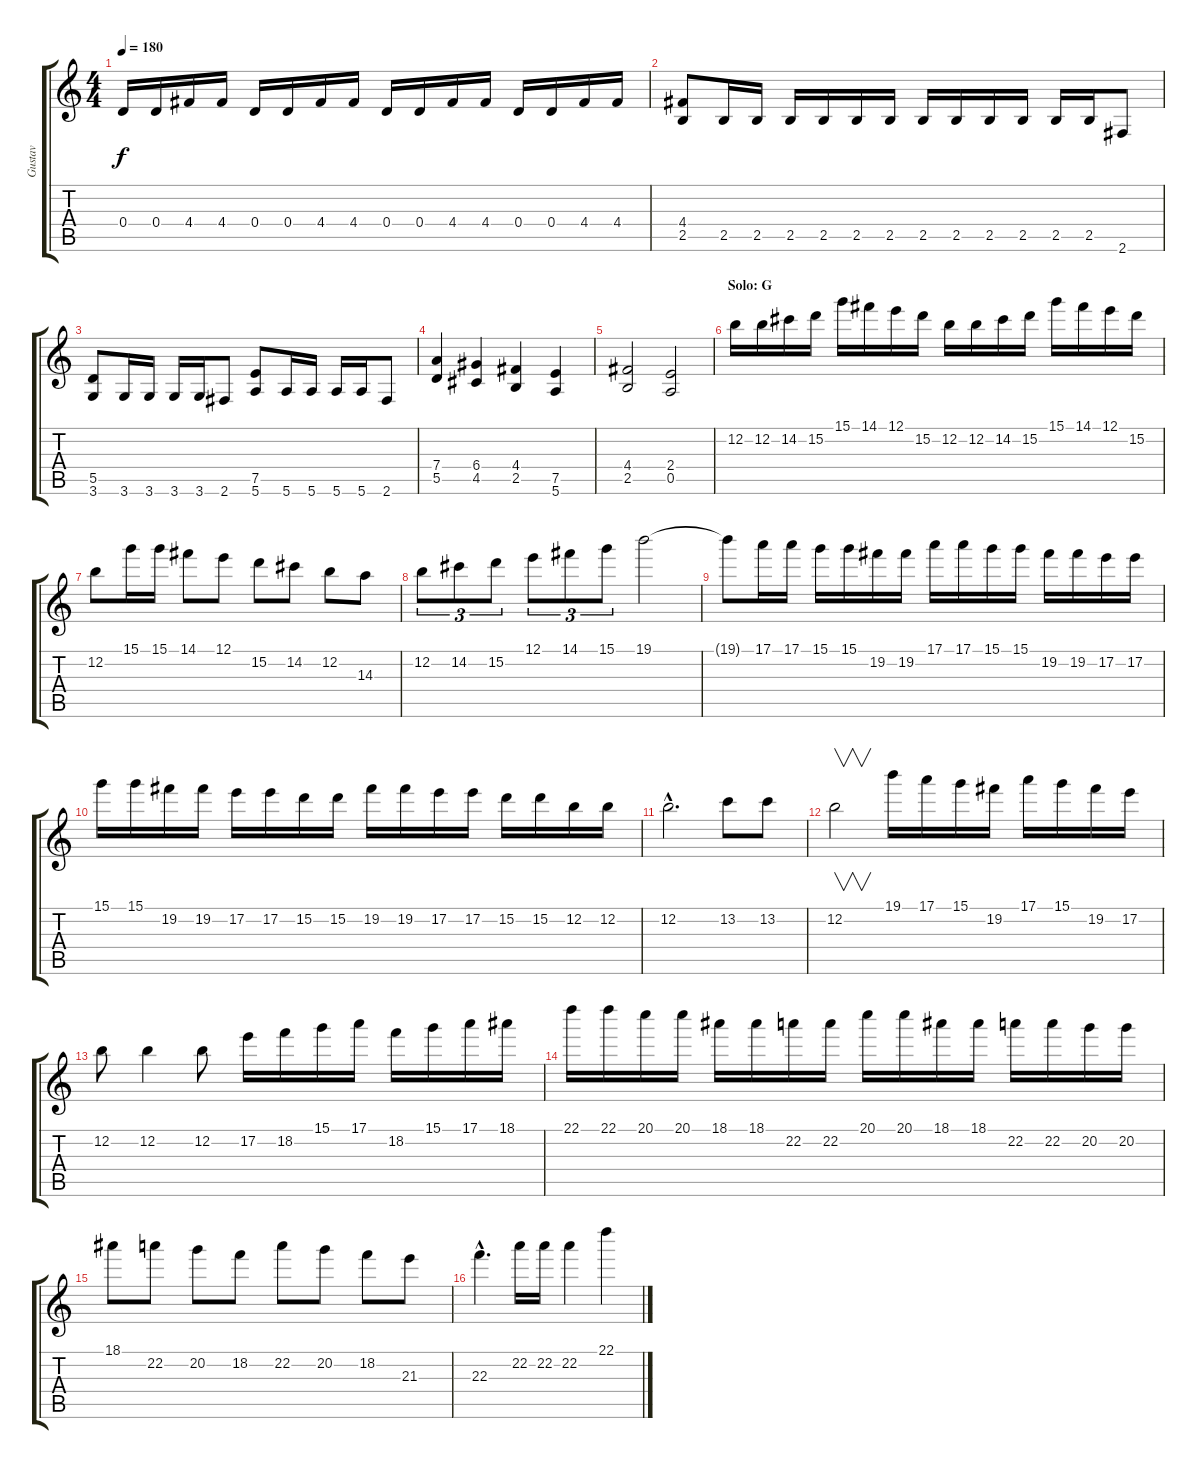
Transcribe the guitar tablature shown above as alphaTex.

\track ("Gustav" "Gustav") {instrument distortionguitar}
\staff {score tabs}
\tuning (E4 B3 G3 D3 A2 E2) {hide}
\ts (4 4)
\tempo 180
\clef g2
\ks c
0.4.16{dy f} 0.4.16 4.4.16 4.4.16 0.4.16 0.4.16 4.4.16 4.4.16 0.4.16 0.4.16 4.4.16 4.4.16 0.4.16 0.4.16 4.4.16 4.4.16 |
(4.4 2.5).8 2.5.16 2.5.16 2.5.16 2.5.16 2.5.16 2.5.16 2.5.16 2.5.16 2.5.16 2.5.16 2.5.16 2.5.16 2.6.8 |
(5.5 3.6).8 3.6.16 3.6.16 3.6.16 3.6.16 2.6.8 (7.5 5.6).8 5.6.16 5.6.16 5.6.16 5.6.16 2.6.8 |
(7.4 5.5).4 (6.4 4.5).4 (4.4 2.5).4 (7.5 5.6).4 |
(4.4 2.5).2 (2.4 0.5).2 |
\section ("" "Solo: G")
12.2.16 12.2.16 14.2.16 15.2.16 15.1.16 14.1.16 12.1.16 15.2.16 12.2.16 12.2.16 14.2.16 15.2.16 15.1.16 14.1.16 12.1.16 15.2.16 |
12.2.8 15.1.16 15.1.16 14.1.8 12.1.8 15.2.8 14.2.8 12.2.8 14.3.8 |
12.2.8{tu (3 2)} 14.2.8{tu (3 2)} 15.2.8{tu (3 2)} 12.1.8{tu (3 2)} 14.1.8{tu (3 2)} 15.1.8{tu (3 2)} 19.1.2 |
19.1{t}.8 17.1.16 17.1.16 15.1.16 15.1.16 19.2.16 19.2.16 17.1.16 17.1.16 15.1.16 15.1.16 19.2.16 19.2.16 17.2.16 17.2.16 |
15.1.16 15.1.16 19.2.16 19.2.16 17.2.16 17.2.16 15.2.16 15.2.16 19.2.16 19.2.16 17.2.16 17.2.16 15.2.16 15.2.16 12.2.16 12.2.16 |
12.2{hac}.2{d} 13.2.8 13.2.8 |
12.2.2{v} 19.1.16 17.1.16 15.1.16 19.2.16 17.1.16 15.1.16 19.2.16 17.2.16 |
12.2.8 12.2.4 12.2.8 17.2.16 18.2.16 15.1.16 17.1.16 18.2.16 15.1.16 17.1.16 18.1.16 |
22.1.16 22.1.16 20.1.16 20.1.16 18.1.16 18.1.16 22.2.16 22.2.16 20.1.16 20.1.16 18.1.16 18.1.16 22.2.16 22.2.16 20.2.16 20.2.16 |
18.1.8 22.2.8 20.2.8 18.2.8 22.2.8 20.2.8 18.2.8 21.3.8 |
22.3{hac}.4{d} 22.2.16 22.2.16 22.2.4 22.1{ss}.4
